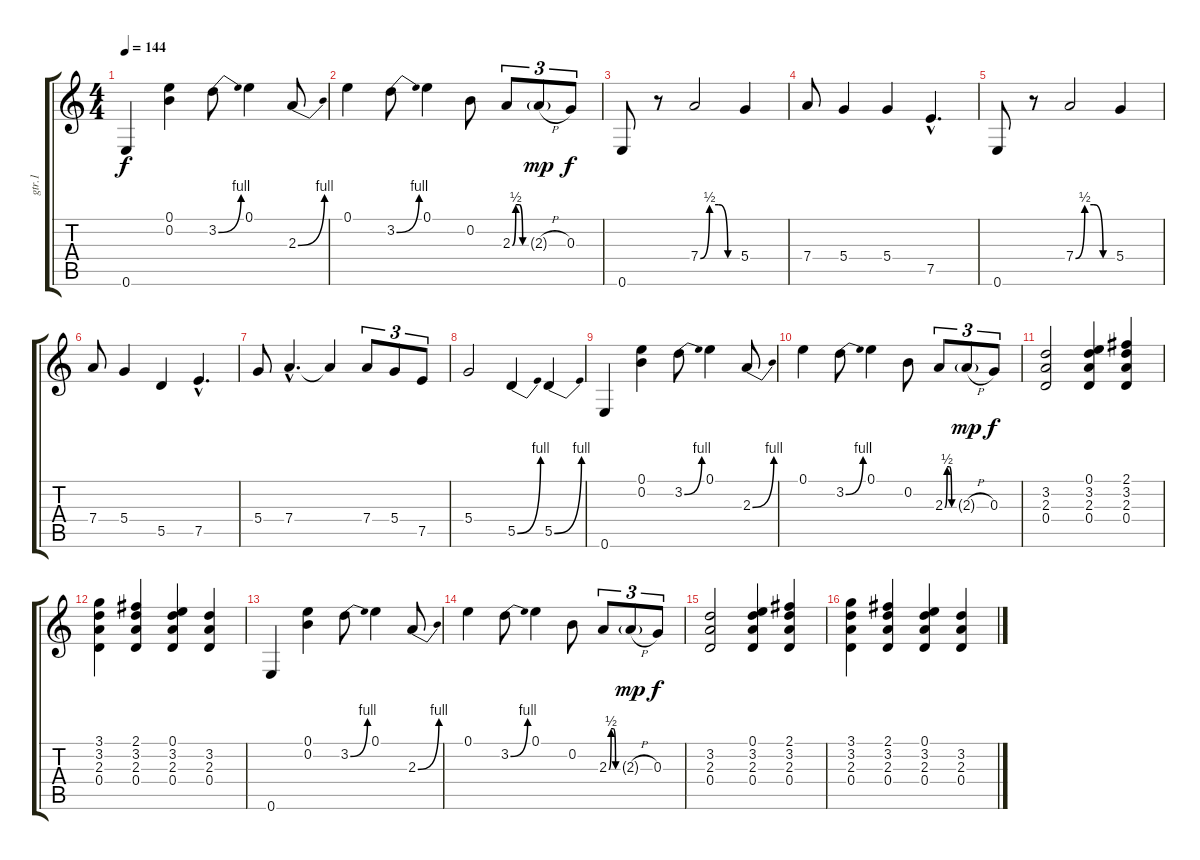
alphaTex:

\track ("gtr.1" "gtr.1") {instrument distortionguitar}
\staff {score tabs}
\tuning (E4 B3 G3 D3 A2 E2) {hide}
\ts (4 4)
\tempo 144
\clef g2
\ks c
0.6.4{dy f} (0.1 0.2).4 3.2{be (bend 0 0 60 4)}.8 0.1.4 2.3{be (bend 0 0 60 4)}.8 |
0.1.4 3.2{be (bend 0 0 60 4)}.8 0.1.4 0.2.8 2.3{be (custom 0 0 15 2 30 2 45 0 60 0)}.8{tu (3 2)} 2.3{h g}.8{tu (3 2) dy mp} 0.3.8{tu (3 2) dy f} |
0.6.8 r.8 7.4{be (custom 0 0 15 2 30 2 45 0 60 0)}.2 5.4.4 |
7.4.8 5.4.4 5.4.4 7.5{hac}.4{d} |
0.6.8 r.8 7.4{be (custom 0 0 15 2 30 2 45 0 60 0)}.2 5.4.4 |
7.4.8 5.4.4 5.5.4 7.5{hac}.4{d} |
5.4.8 7.4{hac}.4{d} 7.4{t}.4 7.4.8{tu (3 2)} 5.4.8{tu (3 2)} 7.5.8{tu (3 2)} |
5.4.2 5.5{be (bend 0 0 60 4)}.4 5.5{be (bend 0 0 60 4)}.4 |
0.6.4 (0.1 0.2).4 3.2{be (bend 0 0 60 4)}.8 0.1.4 2.3{be (bend 0 0 60 4)}.8 |
0.1.4 3.2{be (bend 0 0 60 4)}.8 0.1.4 0.2.8 2.3{be (custom 0 0 15 2 30 2 45 0 60 0)}.8{tu (3 2)} 2.3{h g}.8{tu (3 2) dy mp} 0.3.8{tu (3 2) dy f} |
(3.2 2.3 0.4).2 (0.1 3.2 2.3 0.4).4 (2.1 3.2 2.3 0.4).4 |
(3.1 3.2 2.3 0.4).4 (2.1 3.2 2.3 0.4).4 (0.1 3.2 2.3 0.4).4 (3.2 2.3 0.4).4 |
0.6.4 (0.1 0.2).4 3.2{be (bend 0 0 60 4)}.8 0.1.4 2.3{be (bend 0 0 60 4)}.8 |
0.1.4 3.2{be (bend 0 0 60 4)}.8 0.1.4 0.2.8 2.3{be (custom 0 0 15 2 30 2 45 0 60 0)}.8{tu (3 2)} 2.3{h g}.8{tu (3 2) dy mp} 0.3.8{tu (3 2) dy f} |
(3.2 2.3 0.4).2 (0.1 3.2 2.3 0.4).4 (2.1 3.2 2.3 0.4).4 |
(3.1 3.2 2.3 0.4).4 (2.1 3.2 2.3 0.4).4 (0.1 3.2 2.3 0.4).4 (3.2 2.3 0.4).4
